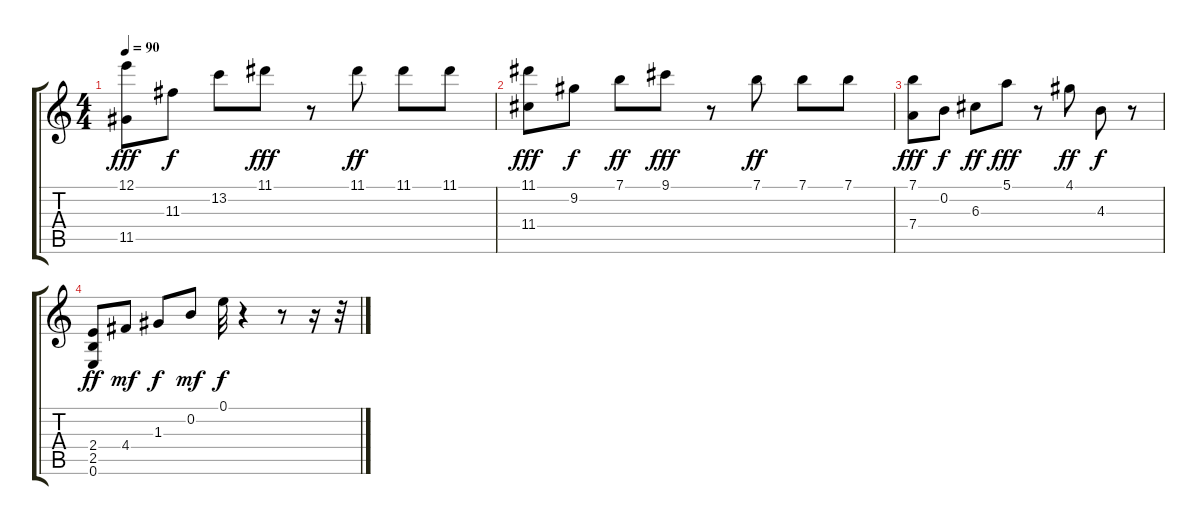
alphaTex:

\track "" {instrument acousticguitarsteel}
\staff {score tabs}
\tuning (E4 B3 G3 D3 A2 E2) {hide}
\ts (4 4)
\tempo 90
\clef g2
\ks c
(12.1 11.5).8{dy fff} 11.3.8{dy f} 13.2.8 11.1.8{dy fff} r.8 11.1.8{dy ff} 11.1.8 11.1.8 |
(11.1 11.4).8{dy fff} 9.2.8{dy f} 7.1.8{dy ff} 9.1.8{dy fff} r.8 7.1.8{dy ff} 7.1.8 7.1.8 |
(7.1 7.4).8{dy fff} 0.2.8{dy f} 6.3.8{dy ff} 5.1.8{dy fff} r.8 4.1.8{dy ff} 4.3.8{dy f} r.8 |
(2.4 2.5 0.6).8{dy ff} 4.4.8{dy mf} 1.3.8{dy f} 0.2.8{dy mf} 0.1.32{dy f} r.4 r.8 r.16 r.32
